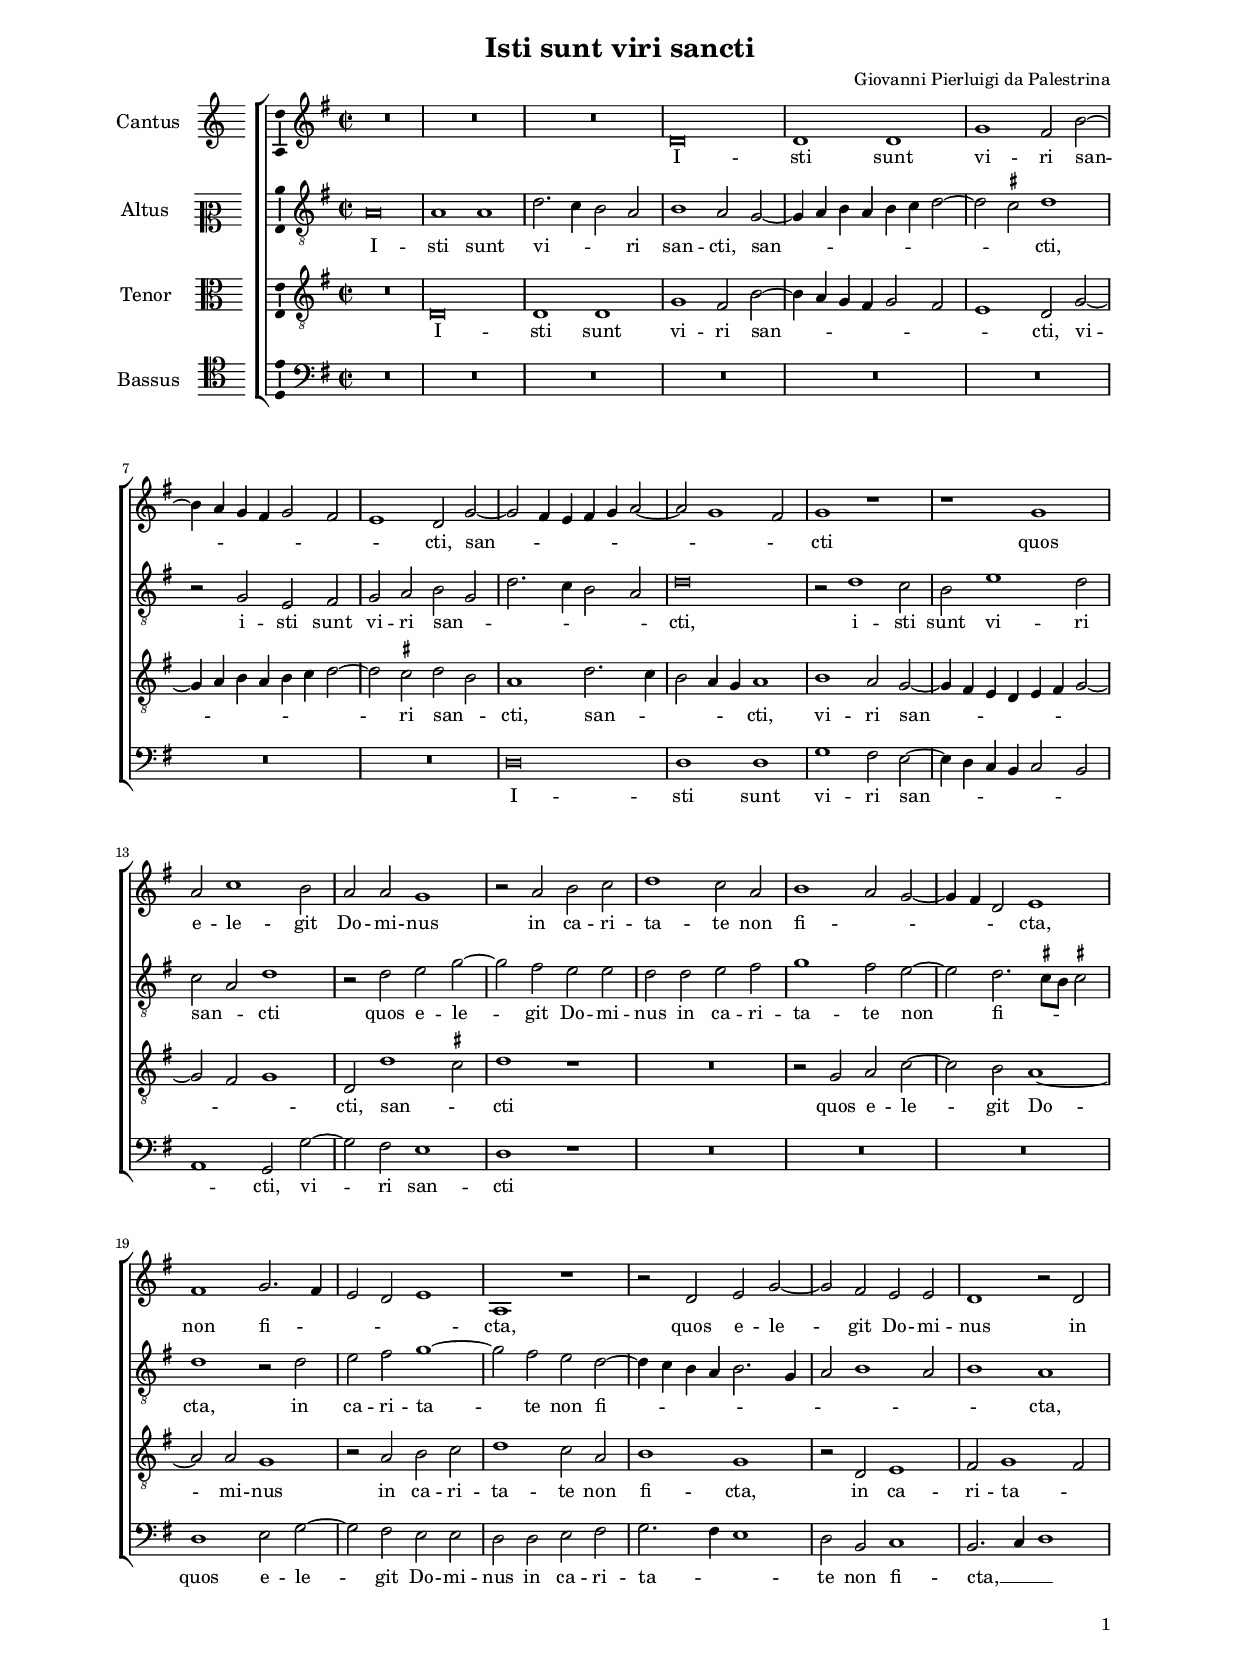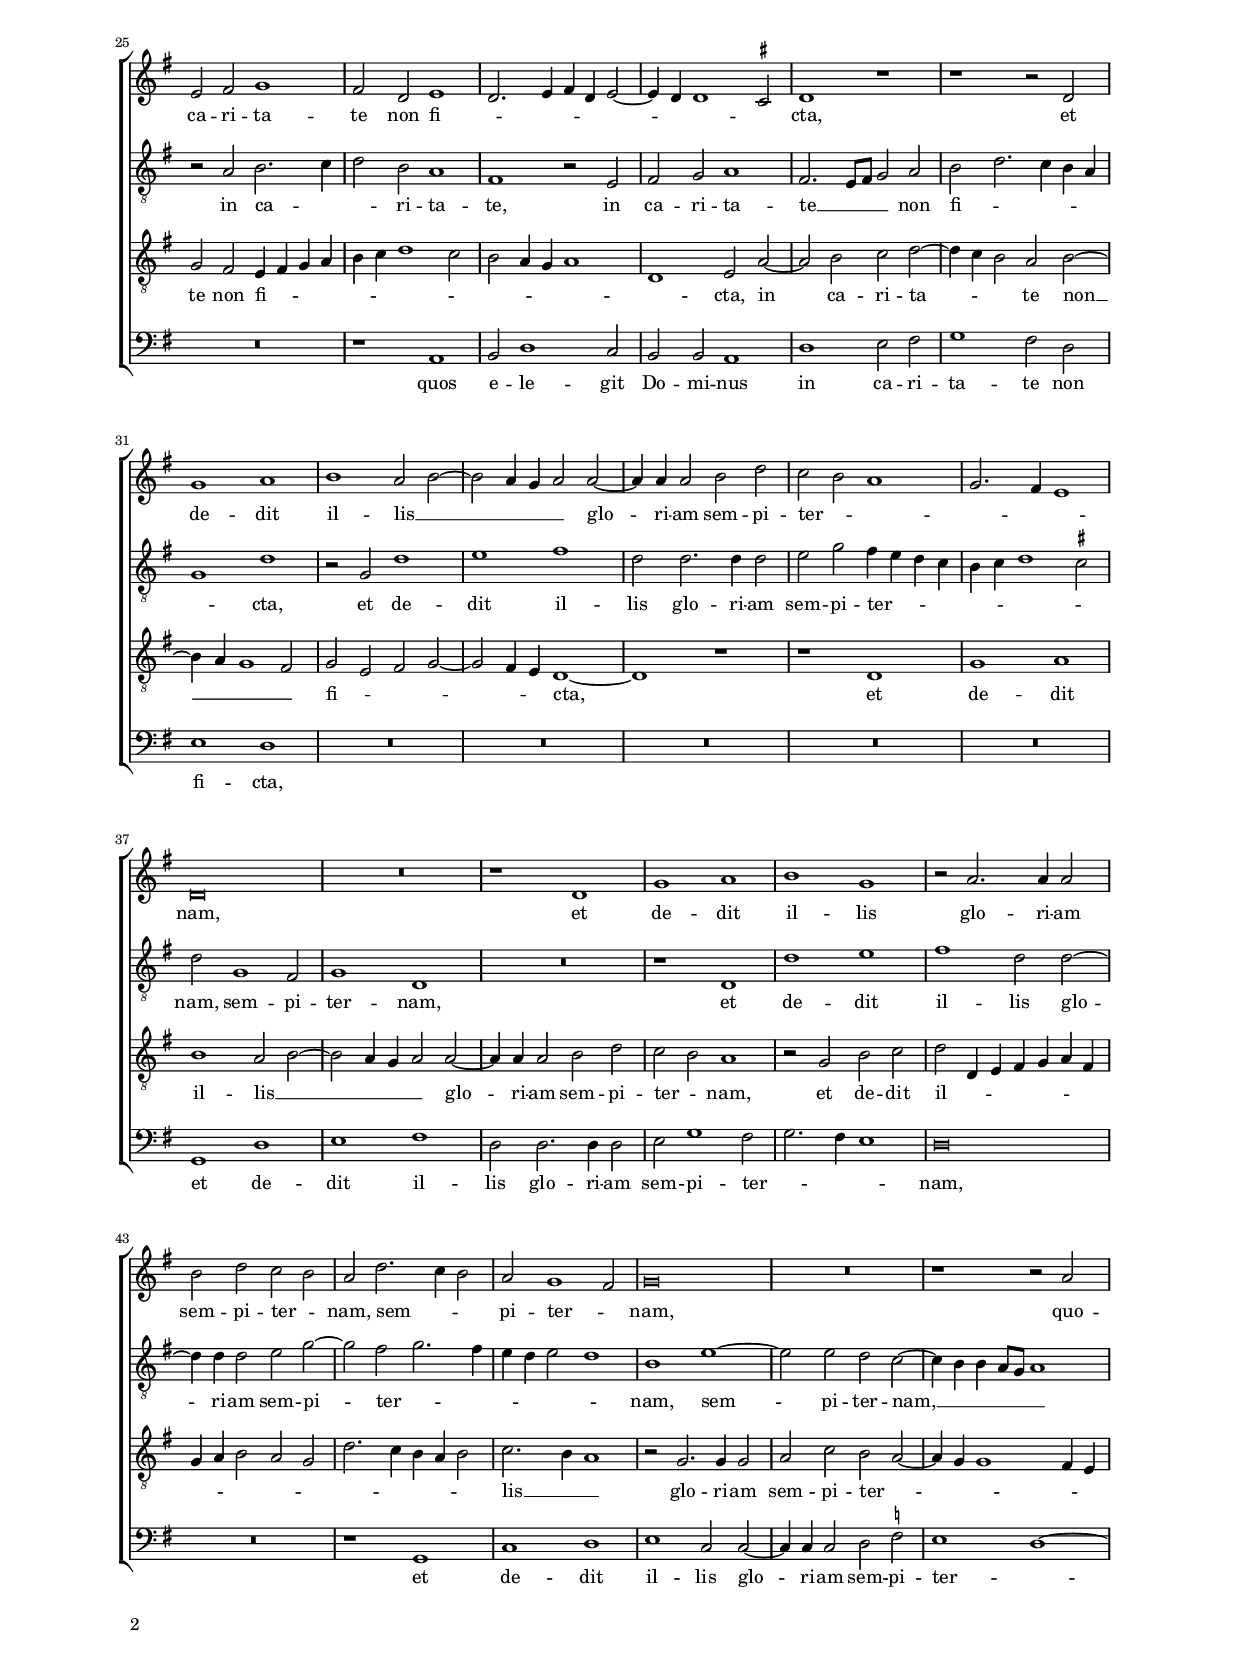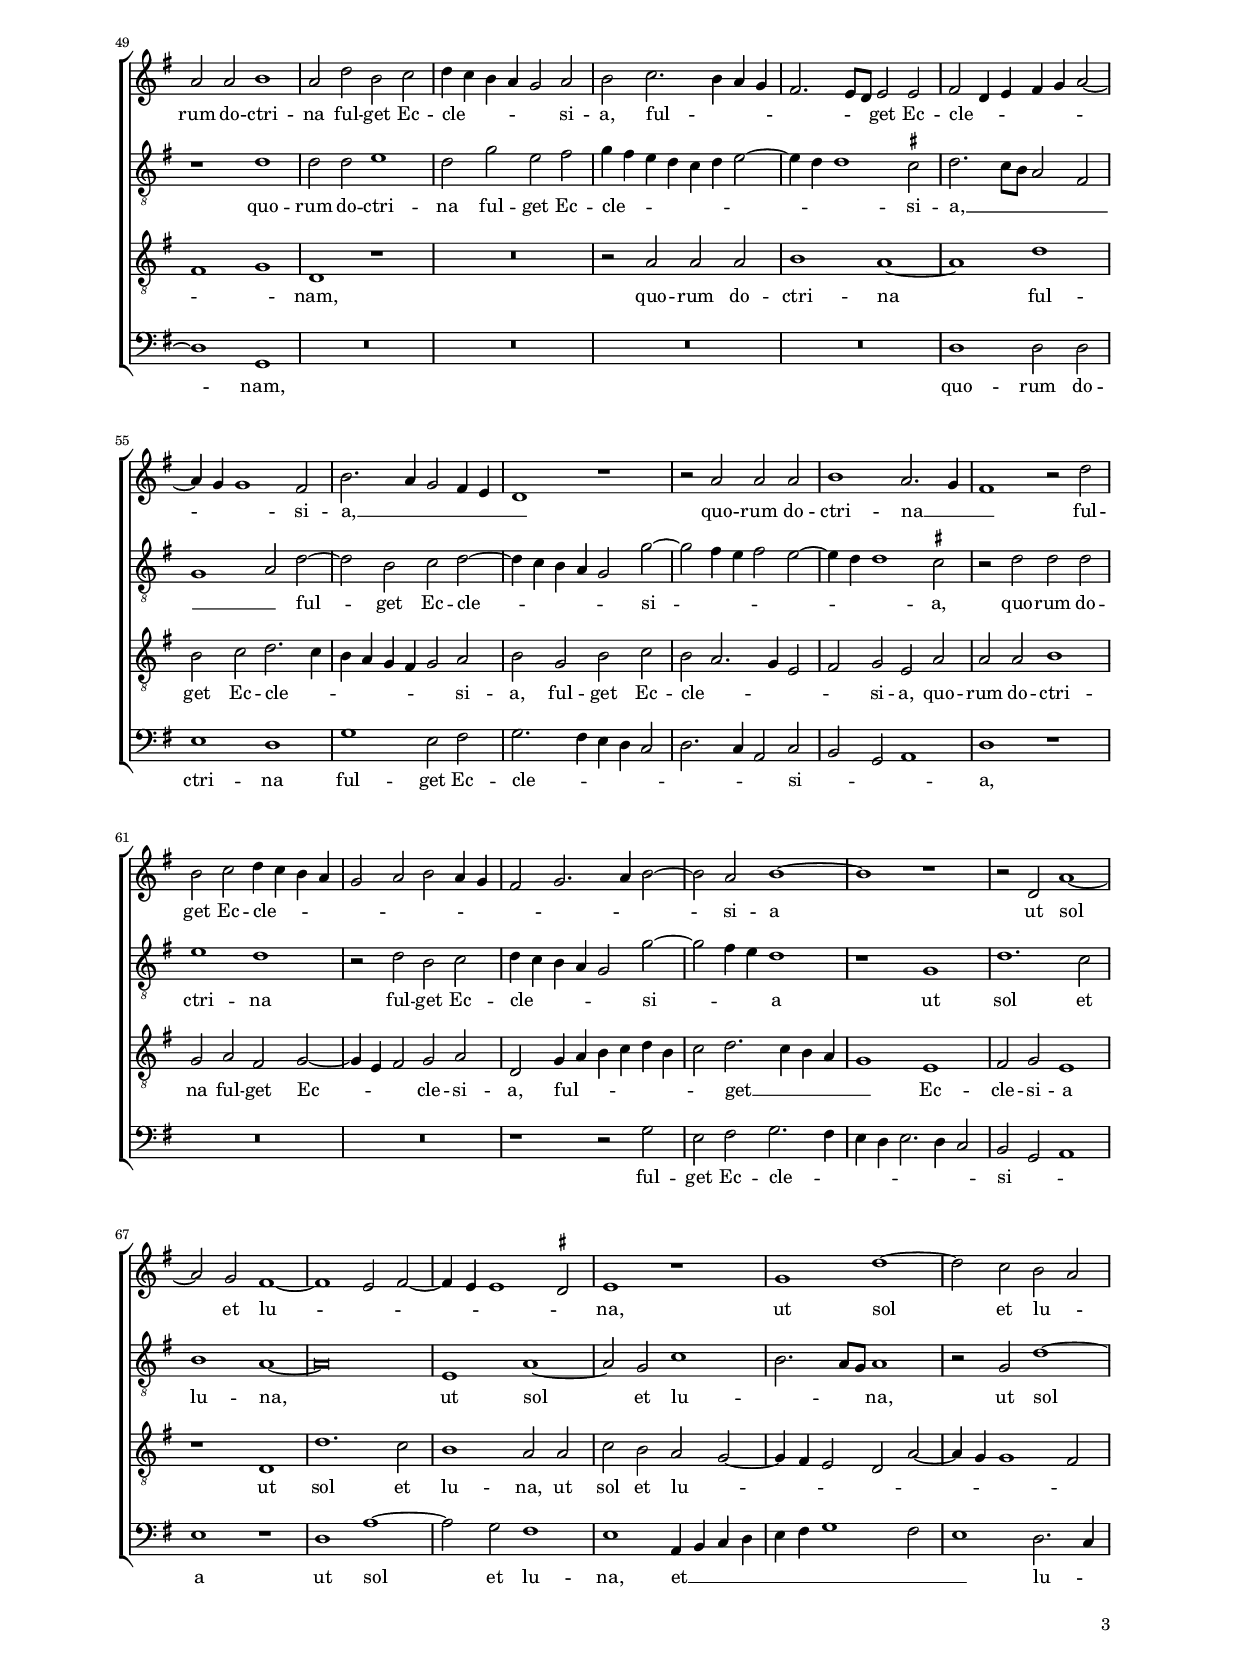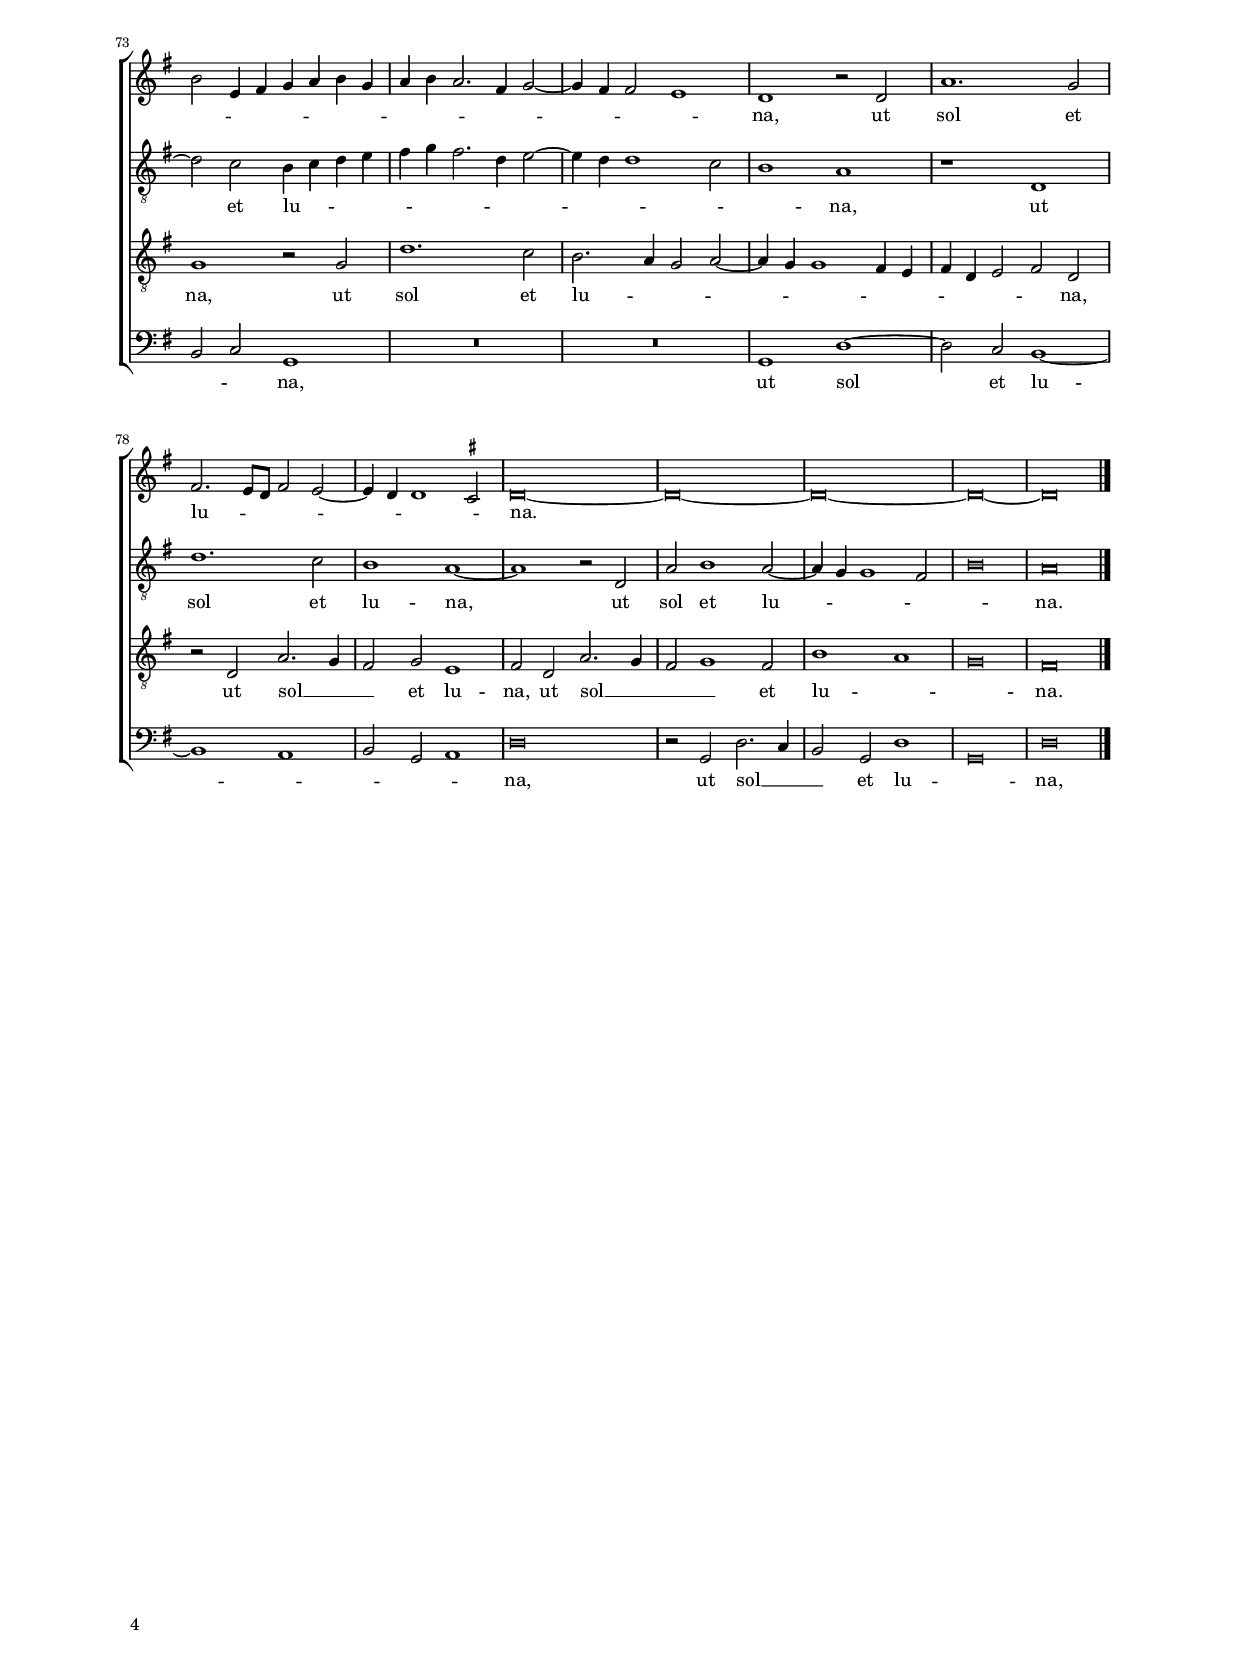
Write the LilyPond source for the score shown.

\header
{
  title="Isti sunt viri sancti"
  composer="Giovanni Pierluigi da Palestrina"
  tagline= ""
}

\version "2.22.2"
\language deutsch
#(set-global-staff-size 15)
% #(set-default-paper-size "letter")
#(ly:set-option 'point-and-click #f)

	
global = {
    % \set Staff.autoBeaming = ##f        
	\key c \major
	\time 2/2 \set Score.measureLength = #(ly:make-moment 2/1)
    \set Score.tempoHideNote = ##t
    \tempo 2 = 90
    \skip 1*2*84 \bar "|."
	}

	ficta = { \once \set suggestAccidentals = ##t }
	
	forget = #(define-music-function (music) (ly:music?) #{
		\accidentalStyle forget
		$music
		\accidentalStyle default
		#})
	


\paper
	{
	top-margin = 1.6 \cm
	bottom-margin = 1 \cm
	left-margin = 2.2 \cm
	right-margin = 2.2 \cm
	ragged-bottom = ##f
	ragged-last-bottom = ##t
	print-page-number = ##f
	system-system-spacing = #'((basic-distance . 17) (minimum-distance . 13) (padding . 5) (strechability . 150))
    oddFooterMarkup=\markup   \fill-line { "" \fromproperty #'page:page-number-string }
    evenFooterMarkup=\markup  \fill-line { \fromproperty #'page:page-number-string "" }
    last-bottom-spacing = #'((basic-distance . 11) (minimum-distance . 7) (padding . 4))
%	systems-per-page = 3
%   page-count = 3        
%	min-systems-per-page = 3
	}


incipitcantus = \markup { \score {
	{
	\set Staff.instrumentName = \markup { \fontsize #1 "Cantus" }
	\key c \major
	\clef violin
	s4 \bar ""
	}
	\layout  {
	raggedright = ##t
	indent = 1.6 \cm
	line-width = 2.4\cm
	\context { \Staff \remove Time_signature_engraver }
	\override Staff.Clef.Y-extent = #'(0 . 0)
	}} \hspace #1 }
	
      
incipitaltus = \markup { \score {
	{
	\set Staff.instrumentName = \markup { \fontsize #1 "Altus" }
	\key c \major
	\clef mezzosoprano
	s4 \bar ""
	}
	\layout  {
	raggedright = ##t
	indent = 1.6 \cm
	line-width = 2.4\cm
	\context { \Staff \remove Time_signature_engraver }
	\override Staff.Clef.Y-extent = #'(0 . 0)
	}} \hspace #1 }


incipittenor = \markup { \score {
	{
	\set Staff.instrumentName = \markup { \fontsize #1 "Tenor" }
	\key c \major
	\clef alto
	s4 \bar ""
	}
	\layout  {
	raggedright = ##t
	indent = 1.6 \cm
	line-width = 2.4\cm
	\context { \Staff \remove Time_signature_engraver }
	\override Staff.Clef.Y-extent = #'(0 . 0)
	}} \hspace #1 }


incipitbassus = \markup { \score {
	{
	\set Staff.instrumentName = \markup { \fontsize #1 "Bassus" }
	\key c \major
	\clef tenor
	s4 \bar ""
	}
	\layout  {
	raggedright = ##t
	indent = 1.6 \cm
	line-width = 2.4\cm
	\context { \Staff \remove Time_signature_engraver }
	\override Staff.Clef.Y-extent = #'(0 . 0)
	}} \hspace #1 }


cantus =  \relative c''
	{
	R\breve
	R\breve
	R\breve
	g\breve
%5
	g1 g |
	c1 h2 e~
	e4 d c h c2 h
	a1 g2 c~
	c2 h4 a h c d2~
%10
	d2 c1 h2 |
	c1 r
	r1 c
	d2 f1 e2
	d2 d c1
%15
	r2 d e f |
	g1 f2 d
	e1 d2 c~
	c4 h g2 a1
	h1 c2. h4
%20
	a2 g a1 |
	d,1 r
	r2 g a c~
	c2 h a a
	g1 r2 g
%25
	a2 h c1 |
	h2 g a1
	g2. a4 h g a2~
	a4 g g1 \ficta fis2
	g1 r
%30
	r1 r2 g |
	c1 d
	e1 d2 e~
	e2 d4 c d2 d~
	d4 d d2 e g
%35
	f2 e d1 |
	c2. h4 a1
	g\breve
	R\breve
	r1 g
%40
	c1 d |
	e1 c
	r2 d2. d4 d2
	e2 g f e
	d2 g2. f4 e2
%45
	d2 c1 h2 |
	c\breve
	R\breve
	r1 r2 d
	d2 d e1
%50
	d2 g e f |
	g4 f e d c2 d
	e2 f2. e4 d c
	h2. a8 g a2 a
	h2 g4 a h c d2~
%55
	d4 c c1 h2 |
	e2. d4 c2 h4 a
	g1 r
	r2 d' d d
	e1 d2. c4
%60
	h1 r2 g' |
	e2 f g4 f e d
	c2 d e d4 c
	h2 c2. d4 e2~
	e2 d e1~
%65
	e1 r |
	r2 g, d'1~
	d2 c h1~
	h1 a2 h~
	h4 a a1 \ficta gis2
%70
	a1 r |
	c1 g'~
	g2 f e d
	e2 a,4 h c d e c
	d4 e d2. h4 c2~
%75
	c4 h h2 a1 |
	g1 r2 g
	d'1. c2
	h2. a8 g h2 a~
	a4 g g1 \ficta fis2
%80
	g\breve~ |
	g\breve~
	g\breve~
	g\breve~
	g\breve |
	}


altus =  \relative c'
	{
	d\breve
	d1 d
	g2. f4 e2 d
	e1 d2 c~
%5
	c4 d e d e f g2~ |
	g2 \ficta fis g1
	r2 c, a h
	c2 d e c
	g'2. f4 e2 d
%10
	g\breve |
	r2 g1 f2
	e2 a1 g2
	f2 d g1
	r2 g a c~
%15
	c2 h a a |
	g2 g a h
	c1 h2 a~
	a2 g2. \ficta fis8 e \ficta fis!2
	g1 r2 g
%20
	a2 h c1~ |
	c2 h a g~
	g4 f e d e2. c4
	d2 e1 d2
	e1 d
%25
	r2 d e2. f4 |
	g2 e d1
	h1 r2 a
	h2 c d1
	h2. a8 h c2 d
%30
	e2 g2. f4 e d |
	c1 g'
	r2 c, g'1
	a1 h
	g2 g2. g4 g2
%35
	a2 c h4 a g f |
	e4 f g1 \ficta fis2
	g2 c,1 h2
	c1 g
	R\breve
%40
	r1 g |
	g'1 a
	h1 g2 g~
	g4 g g2 a c~
	c2 h c2. h4
%45
	a4 g a2 g1 |
	e1 a~
	a2 a g f~
	f4 e e d8 c d1
	r1 g
%50
	g2 g a1 |
	g2 c a h
	c4 h a g f g a2~
	a4 g g1 \ficta fis2
	g2. f8 e d2 h
%55
	c1 d2 g~ |
	g2 e f g~
	g4 f e d c2 c'~
	c2 h4 a h2 a~
	a4 g g1 \ficta fis2
%60
	r2 g g g |
	a1 g
	r2 g e f
	g4 f e d c2 c'~
	c2 h4 a g1
%65
	r1 c, |
	g'1. f2
	e1 d~
	d\breve
	a1 d~
%70
	d2 c f1 |
	e2. d8 c d1
	r2 c g'1~
	g2 f e4 f g a
	h4 c h2. g4 a2~
%75
	a4 g g1 f2 |
	e1 d
	r1 g,
	g'1. f2
	e1 d~
%80
	d1 r2 g, |
	d'2 e1 d2~
	d4 c c1 h2
	e\breve
	d\breve |
	}


tenor =  \relative c'
	{
	R\breve
	g\breve
	g1 g
	c1 h2 e~
%5
	e4 d c h c2 h |
	a1 g2 c~
	c4 d e d e f g2~
	g2 \ficta fis g e
	d1 g2. f4
%10
	e2 d4 c d1 |
	e1 d2 c~
	c4 h a g a h c2~
	c2 h c1
	g2 g'1 \ficta fis2
%15
	g1 r |
	R\breve
	r2 c, d f~
	f2 e d1~
	d2 d c1
%20
	r2 d e f |
	g1 f2 d
	e1 c
	r2 g a1
	h2 c1 h2
%25
	c2 h a4 h c d |
	e4 f g1 f2
	e2 d4 c d1
	g,1 a2 d~
	d2 e f g~
%30
	g4 f e2 d e~ |
	e4 d c1 h2
	c2 a h c~
	c2 h4 a g1~
	g1 r
%35
	r1 g |
	c1 d
	e1 d2 e~
	e2 d4 c d2 d~
	d4 d d2 e g
%40
	f2 e d1 |
	r2 c e f
	g2 g,4 a h c d h
	c4 d e2 d c
	g'2. f4 e d e2
%45
	f2. e4 d1 |
	r2 c2. c4 c2
	d2 f e d~
	d4 c c1 h4 a
	h1 c
%50
	g1 r |
	R\breve
	r2 d' d d
	e1 d~
	d1 g
%55
	e2 f g2. f4 |
	e4 d c h c2 d
	e2 c e f
	e2 d2. c4 a2
	h2 c a d
%60
	d2 d e1 |
	c2 d h c~
	c4 a h2 c d
	g,2 c4 d e f g e
	f2 g2. f4 e d
%65
	c1 a |
	h2 c a1
	r1 g
	g'1. f2
	e1 d2 d
%70
	f2 e d c~ |
	c4 h a2 g d'~
	d4 c c1 h2
	c1 r2 c
	g'1. f2
%75
	e2. d4 c2 d~ |
	d4 c c1 h4 a
	h4 g a2 h g
	r2 g d'2. c4
	h2 c a1
%80
	h2 g d'2. c4 |
	h2 c1 h2
	e1 d
	c\breve
	h\breve |
	}


bassus  =  \relative c
	{
	R\breve
	R\breve
	R\breve
	R\breve
%5
	R\breve |
	R\breve
	R\breve
	R\breve
	g'\breve
%10
	g1 g |
	c1 h2 a~
	a4 g f e f2 e
	d1 c2 c'~
	c2 h a1
%15
	g1 r |
	R\breve
	R\breve
	R\breve
	g1 a2 c~
%20
	c2 h a a |
	g2 g a h
	c2. h4 a1
	g2 e f1
	e2. f4 g1
%25
	R\breve |
	r1 d
	e2 g1 f2
	e2 e d1
	g1 a2 h
%30
	c1 h2 g |
	a1 g
	R\breve
	R\breve
	R\breve
%35
	R\breve |
	R\breve
	c,1 g'
	a1 h
	g2 g2. g4 g2
%40
	a2 c1 h2 |
	c2. h4 a1
	g\breve
	R\breve
	r1 c,
%45
	f1 g |
	a1 f2 f~
	f4 f f2 g \ficta b
	a1 g~
	g1 c,
%50
	R\breve |
	R\breve
	R\breve
	R\breve
	g'1 g2 g
%55
	a1 g |
	c1 a2 h
	c2. h4 a g f2
	g2. f4 d2 f
	e2 c d1
%60
	g1 r |
	R\breve
	R\breve
	r1 r2 c
	a2 h c2. h4
%65
	a4 g a2. g4 f2 |
	e2 c d1
	a'1 r
	g1 d'~
	d2 c h1
%70
	a1 d,4 e f g |
	a4 h c1 h2
	a1 g2. f4
	e2 f c1
	R\breve
%75
	R\breve |
	c1 g'~
	g2 f e1~
	e1 d
	e2 c d1
%80
	g\breve |
	r2 c, g'2. f4
	e2 c g'1
	c,\breve
	g'\breve |
	}

lyricscantus = \lyricmode {
	I -- sti sunt vi -- ri san -- _ _ _ _ _ _ cti,
    san -- _ _ _ _ _ _ _ cti
    quos e -- le -- git Do -- mi -- nus
    in ca -- ri -- ta -- te non fi -- _ _ _ _ cta,
    non fi -- _ _ _ _ cta,
    quos e -- le -- git Do -- mi -- nus
    in ca -- ri -- ta -- te non fi -- _ _ _ _ _ _ _ _ cta,
    et de -- dit il -- lis __ _ _ _ _ glo -- ri -- am sem -- pi -- ter -- _ _ _ _ _ nam,
    et de -- dit il -- lis glo -- ri -- am sem -- pi -- ter -- _ nam,
    sem -- _ _ pi -- ter -- _ nam,
    quo -- rum do -- ctri -- na ful -- get Ec -- cle -- _ _ _ _ si -- a,
    ful -- _ _ _ _ _ _ get Ec -- cle -- _ _ _ _ _ _ _ si -- a, __ _ _ _ _ _
    quo -- rum do -- ctri -- na __ _ _ ful -- get Ec -- cle -- _ _ _ _ _ _ _ _ _ _ _ _ si -- a
    ut sol et lu -- _ _ _ _ _ na,
    ut sol et lu -- _ _ _ _ _ _ _ _ _ _ _ _ _ _ _ _ na,
    ut sol et lu -- _ _ _ _ _ _ _ na.
	}


lyricsaltus = \lyricmode {
	I -- sti sunt vi -- _ _ ri san -- cti,
    san -- _ _ _ _ _ _ _ cti,
    i -- sti sunt vi -- ri san -- _ _ _ _ _ cti,
    i -- sti sunt vi -- ri san -- _ cti
    quos e -- le -- git Do -- mi -- nus
    in ca -- ri -- ta -- te non fi -- _ _ _ cta,
    in ca -- ri -- ta -- te non fi -- _ _ _ _ _ _ _ _ _ cta,
    in ca -- _ _ ri -- ta -- te,
    in ca -- ri -- ta -- te __ _ _ _ non fi -- _ _ _ _ _ cta,
    et de -- dit il -- lis glo -- ri -- am sem -- pi -- ter -- _ _ _ _ _ _ _ nam,
    sem -- pi -- ter -- nam,
    et de -- dit il -- lis glo -- ri -- am sem -- pi -- ter -- _ _ _ _ _ _ nam,
    sem -- pi -- ter -- nam, __ _ _ _ _ _ 
    quo -- rum do -- ctri -- na ful -- get Ec -- cle -- _ _ _ _ _ _ _ _ si -- a, __ _ _ _ _ _ _
    ful -- get Ec -- cle -- _ _ _ _ si -- _ _ _ _ _ _ a,
    quo -- rum do -- ctri -- na ful -- get Ec -- cle -- _ _ _ _ si -- _ _ a
    ut sol et lu -- na,
    ut sol et lu -- _ _ _ na,
    ut sol et lu -- _ _ _ _ _ _ _ _ _ _ _ _ na,
    ut sol et lu -- na,
    ut sol et lu -- _ _ _ _ na.
	}


lyricstenor = \lyricmode {
	I -- sti sunt vi -- ri san -- _ _ _ _ _ _ cti,
    vi -- _ _ _ _ _ _ ri san -- _ cti,
    san -- _ _ _ _ cti,
    vi -- ri san -- _ _ _ _ _ _ _ _ cti,
    san -- _ cti
    quos e -- le -- git Do -- mi -- nus
    in ca -- ri -- ta -- te non fi -- cta,
    in ca -- ri -- ta -- _ te non fi -- _ _ _ _ _ _ _ _ _ _ _ _ cta,
    in ca -- ri -- ta -- _ _ te non __ _ _ _ fi -- _ _ _ _ _ cta,
    et de -- dit il -- lis __ _ _ _ _ glo -- ri -- am sem -- pi -- ter -- _ nam,
    et de -- dit il -- _ _ _ _ _ _ _ _ _ _ _ _ _ _ _ _ lis __ _ _ glo -- ri -- am sem -- pi -- ter -- _ _ _ _ _ _ _ nam,
    quo -- rum do -- ctri -- na ful -- get Ec -- cle -- _ _ _ _ _ _ si -- a,
    ful -- get Ec -- cle -- _ _ _ _ si -- a,
    quo -- rum do -- ctri -- na ful -- get Ec -- _ _ cle -- si -- a,
    ful -- _ _ _ _ _ _ get __ _ _ _ _ Ec -- cle -- si -- a
    ut sol et lu -- na,
    ut sol et lu -- _ _ _ _ _ _ _ _ na,
    ut sol et lu -- _ _ _ _ _ _ _ _ _ _ _ na,
    ut sol __ _ _ et lu -- na,
    ut sol __ _ _ _ et lu -- _ _ na.
	}


lyricsbassus = \lyricmode {
	I -- sti sunt vi -- ri san -- _ _ _ _ _ _ cti,
    vi -- ri san -- cti
    quos e -- le -- git Do -- mi -- nus
    in ca -- ri -- ta -- _ _ te non fi -- cta, __ _ _
    quos e -- le -- git Do -- mi -- nus
    in ca -- ri -- ta -- te non fi -- cta,
    et de -- dit il -- lis glo -- ri -- am sem -- pi -- ter -- _ _ _ nam,
    et de -- dit il -- lis glo -- ri -- am sem -- pi -- ter -- _ nam,
    quo -- rum do -- ctri -- na ful -- get Ec -- cle -- _ _ _ _ _ _ _ si -- _ _ _ a,
    ful -- get Ec -- cle -- _ _ _ _ _ _ si -- _ _ a
    ut sol et lu -- na,
    et __ _ _ _ _ _ _ _ _ lu -- _ _ _ na,
    ut sol et lu -- _ _ _ _ na,
    ut sol __ _ _ et lu -- _ na,
    ut sol et lu -- na.
	}


\score
{  
	\transpose c g, {
	\new ChoirStaff \with { \override StaffGrouper.staff-staff-spacing.basic-distance = #12 }
	<<

	\new Staff << \global
	\new Voice="v1" {
		\set Staff.instrumentName=\incipitcantus
        %       \set Staff.instrumentName="S"
		\set Staff.midiInstrument = "reed organ"
		\clef "violin"
		\cantus }
	\new Lyrics \lyricsto "v1" {\lyricscantus }
	>>


	\new Staff << \global
	\new Voice="v2" {
		\set Staff.instrumentName=\incipitaltus
        %       \set Staff.instrumentName="A"
		\set Staff.midiInstrument = "reed organ"
        \clef "G_8" % "violin"
		\altus}
	\new Lyrics \lyricsto "v2" {\lyricsaltus }
	>>


	\new Staff << \global
	\new Voice="v3" {
		\set Staff.instrumentName=\incipittenor
        %       \set Staff.instrumentName="T"
		\set Staff.midiInstrument = "reed organ"
		\clef "G_8"
		\tenor }
	\new Lyrics \lyricsto "v3" {\lyricstenor }
	>>


	\new Staff << \global
	\new Voice="v4" {
		\set Staff.instrumentName=\incipitbassus
        %       \set Staff.instrumentName="B"
		\set Staff.midiInstrument = "reed organ"
		\clef "bass" 
		\bassus }
	\new Lyrics \lyricsto "v4" {\lyricsbassus}
	>>

	>>
	} % transpose

	\layout
	{
	indent = 2.3 \cm
%	\context { \Lyrics \override VerticalAxisGroup.nonstaff-relatedstaff-spacing.padding = #2 }
%	\context { \Lyrics \override LyricText.font-size = #1 }
	\context { \Staff \override TimeSignature.break-visibility = #end-of-line-invisible }
    \context { \Staff \consists "Ambitus_engraver" }
	\context { \Score \override BarNumber.padding = #2 }
	\context { \Voice \override NoteHead.style = #'baroque }
	}

\midi
	{
	}
	
}


% EOF
